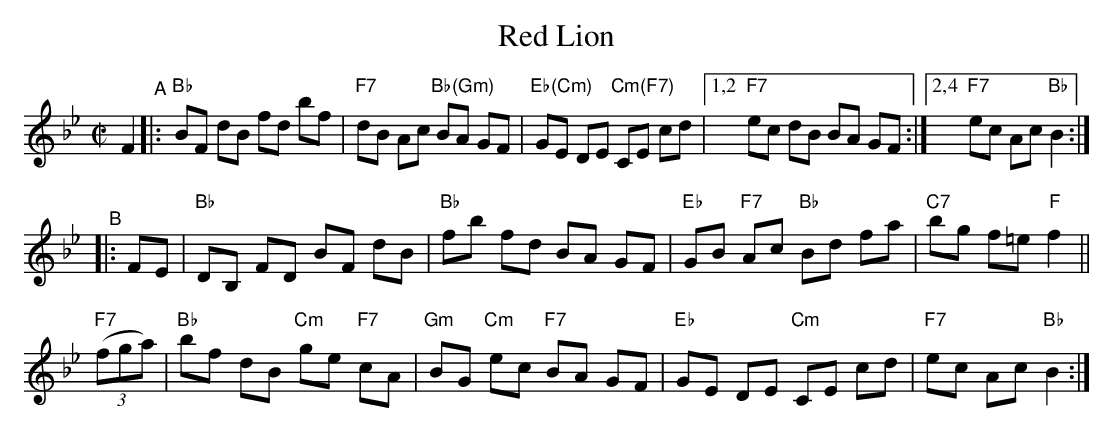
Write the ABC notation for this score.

X:1
T: Red Lion
M: C|
L: 1/8
K: Bb
F2 "^A"|:\
"Bb"BF dB fd bf | "F7"dB Ac "Bb(Gm)"BA GF | "Eb(Cm)"GE DE "Cm(F7)"CE cd \
|[1,2 "F7"ec dB BA GF :|[2,4 "F7"ec Ac "Bb"B2 :|
"^B"\
|: FE | "Bb"DB, FD BF dB | "Bb"fb fd BA GF | "Eb"GB "F7"Ac "Bb"Bd fa | "C7"bg f=e "F"f2 ||
"F7"((3fga) | "Bb"bf dB "Cm"ge "F7"cA | "Gm"BG "Cm"ec "F7"BA GF | "Eb"GE DE "Cm"CE cd | "F7"ec Ac "Bb"B2 :|
